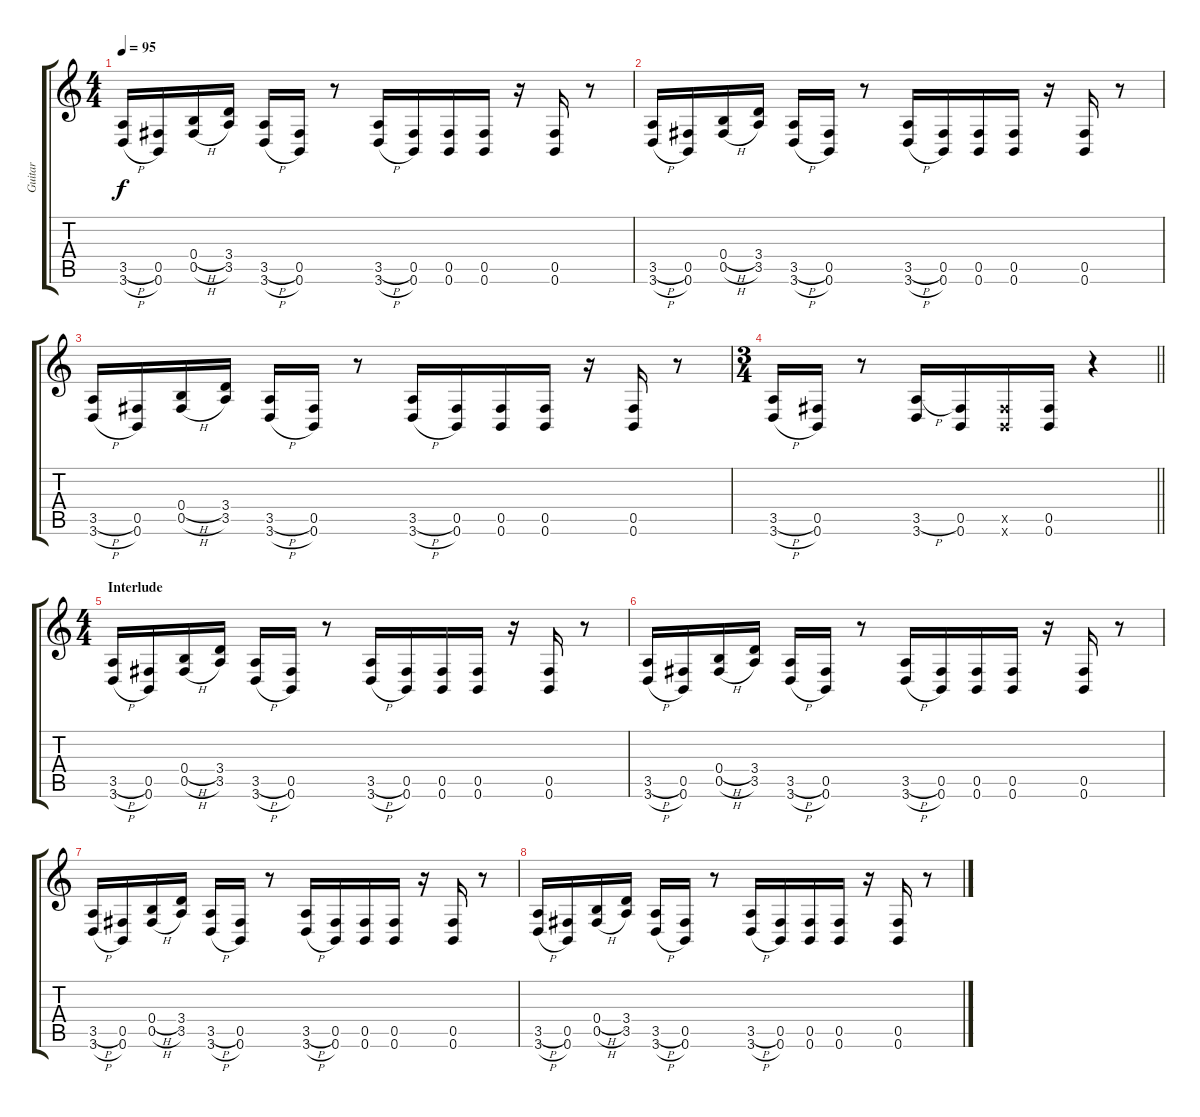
\track ("Guitar" "Guitar") {instrument electricguitarclean}
\staff {score tabs}
\tuning (Db4 Ab3 E3 B2 Gb2 B1) {hide}
\ts (4 4)
\tempo 95
\clef g2
\ks c
(3.5{h} 3.6{h}).16{dy f} (0.5 0.6).16 (0.4{h} 0.5{h}).16 (3.4 3.5).16 (3.5{h} 3.6{h}).16 (0.5 0.6).16 r.8 (3.5{h} 3.6{h}).16 (0.5 0.6).16 (0.5 0.6).16 (0.5 0.6).16 r.16 (0.5 0.6).16 r.8 |
(3.5{h} 3.6{h}).16 (0.5 0.6).16 (0.4{h} 0.5{h}).16 (3.4 3.5).16 (3.5{h} 3.6{h}).16 (0.5 0.6).16 r.8 (3.5{h} 3.6{h}).16 (0.5 0.6).16 (0.5 0.6).16 (0.5 0.6).16 r.16 (0.5 0.6).16 r.8 |
(3.5{h} 3.6{h}).16 (0.5 0.6).16 (0.4{h} 0.5{h}).16 (3.4 3.5).16 (3.5{h} 3.6{h}).16 (0.5 0.6).16 r.8 (3.5{h} 3.6{h}).16 (0.5 0.6).16 (0.5 0.6).16 (0.5 0.6).16 r.16 (0.5 0.6).16 r.8 |
\ts (3 4)
\barLineRight lightlight
(3.5{h} 3.6{h}).16 (0.5 0.6).16 r.8 (3.5{h} 3.6).16 (0.5 0.6).16 (0.5{x} 0.6{x}).16 (0.5 0.6).16 r.4 |
\ts (4 4)
\section ("" "Interlude")
(3.5{h} 3.6{h}).16 (0.5 0.6).16 (0.4{h} 0.5{h}).16 (3.4 3.5).16 (3.5{h} 3.6{h}).16 (0.5 0.6).16 r.8 (3.5{h} 3.6{h}).16 (0.5 0.6).16 (0.5 0.6).16 (0.5 0.6).16 r.16 (0.5 0.6).16 r.8 |
(3.5{h} 3.6{h}).16 (0.5 0.6).16 (0.4{h} 0.5{h}).16 (3.4 3.5).16 (3.5{h} 3.6{h}).16 (0.5 0.6).16 r.8 (3.5{h} 3.6{h}).16 (0.5 0.6).16 (0.5 0.6).16 (0.5 0.6).16 r.16 (0.5 0.6).16 r.8 |
(3.5{h} 3.6{h}).16 (0.5 0.6).16 (0.4{h} 0.5{h}).16 (3.4 3.5).16 (3.5{h} 3.6{h}).16 (0.5 0.6).16 r.8 (3.5{h} 3.6{h}).16 (0.5 0.6).16 (0.5 0.6).16 (0.5 0.6).16 r.16 (0.5 0.6).16 r.8 |
(3.5{h} 3.6{h}).16 (0.5 0.6).16 (0.4{h} 0.5{h}).16 (3.4 3.5).16 (3.5{h} 3.6{h}).16 (0.5 0.6).16 r.8 (3.5{h} 3.6{h}).16 (0.5 0.6).16 (0.5 0.6).16 (0.5 0.6).16 r.16 (0.5 0.6).16 r.8
